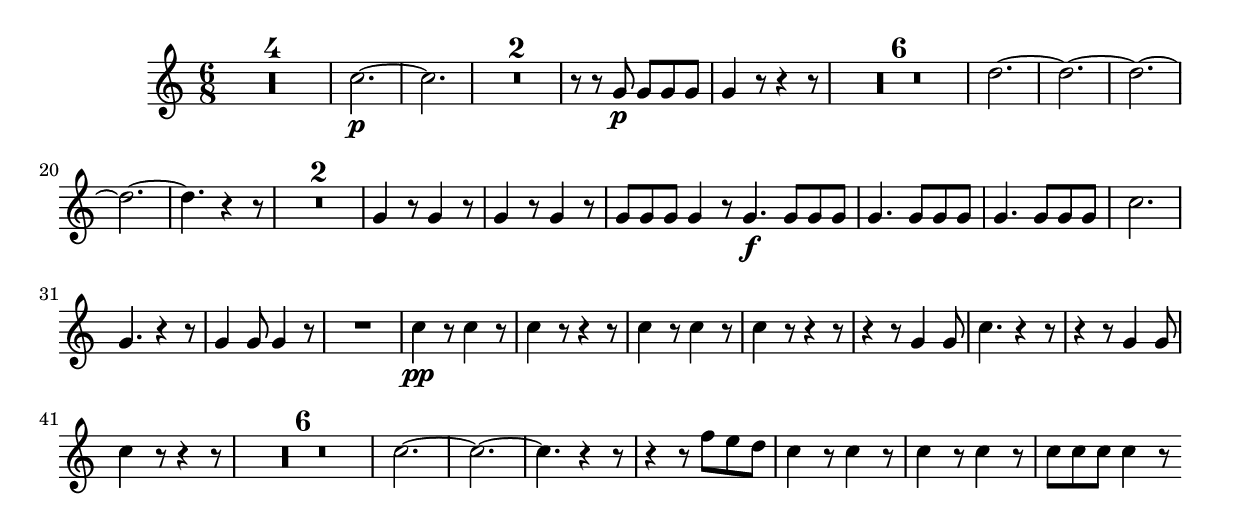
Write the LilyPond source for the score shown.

\version "2.16.0"      %Gossec - Symphonie si bémol
                        %Cor1 - 2e mvt  
\relative c''{
\clef treble
\key c \major
\time 6/8




\set Score.skipBars = ##t R2. * 4
%
%
%
c2.\p ~ 
c
\set Score.skipBars = ##t R2. * 2
%
r8 r g\p g g g
g4 r8 r4 r8
\set Score.skipBars = ##t R2. * 6
%
%
%
%
%
d'2. ~
d ~
d ~
d ~
d4. r4 r8
\set Score.skipBars = ##t R2. * 2
%
g,4 r8 g4 r8
g4 r8 g4 r8
g g g g4 r8 \bar ":|:"
g4.\f g8 g g 
\repeat unfold 2 {g4. g8 g g}
%
c2. 
g4. r4 r8
g4 g8 g4 r8
R2.
c4\pp r8 c4 r8
c4 r8 r4 r8
c4 r8 c4 r8
c4 r8 r4 r8
r4 r8 g4 g8
c4. r4 r8
r4 r8 g4 g8
c4 r8 r4 r8
\set Score.skipBars = ##t R2. * 6
%
%
%
%
%
c2. ~
c ~
c4. r4 r8
r4 r8 f e d 
c4 r8 c4 r8
c4 r8 c4 r8
c c c c4 r8 \bar ":|" 
}
